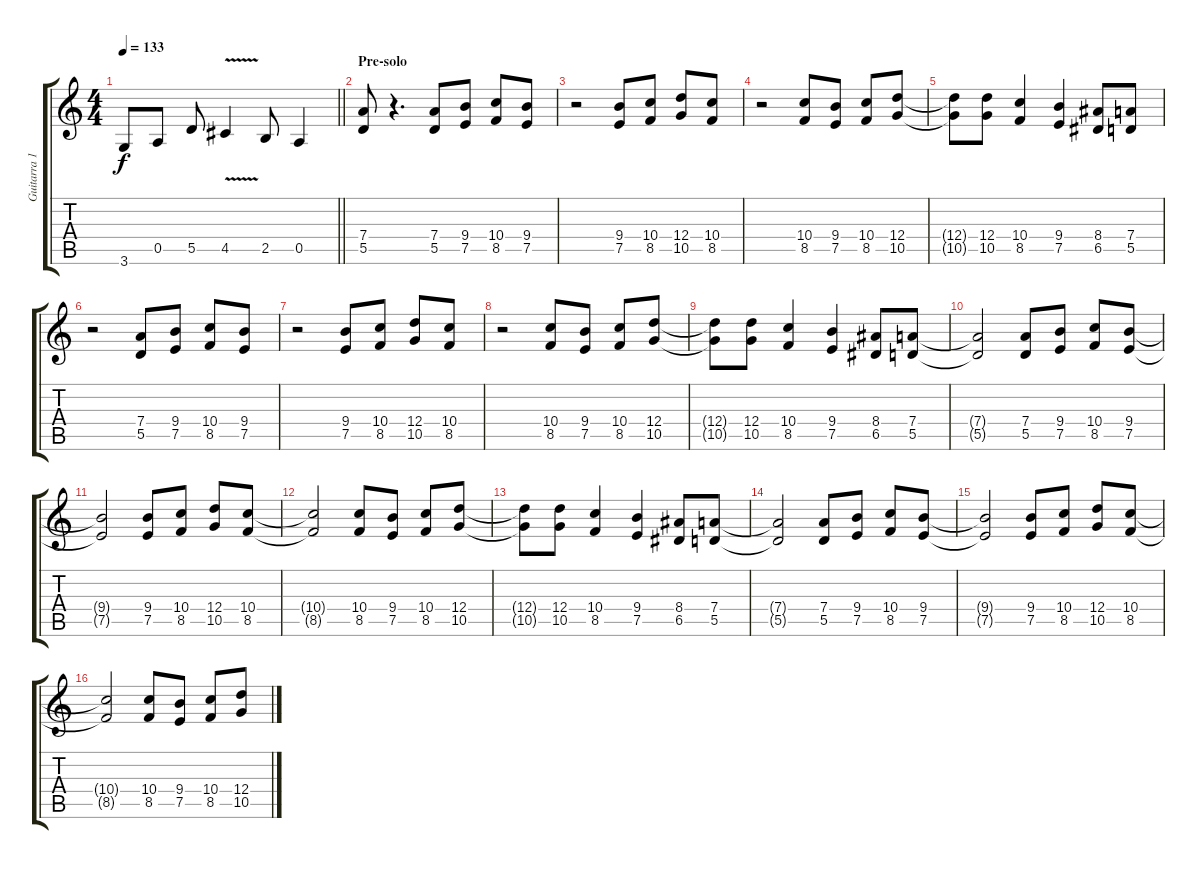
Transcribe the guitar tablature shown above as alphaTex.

\track ("Guitarra 1" "Guitarra 1") {instrument distortionguitar}
\staff {score tabs}
\tuning (E4 B3 G3 D3 A2 E2) {hide}
\ts (4 4)
\tempo 133
\clef g2
\barLineRight lightlight
\ks c
3.6.8{dy f} 0.5.8 5.5.8 4.5{v}.4 2.5.8 0.5.4 |
\section ("" "Pre-solo")
(7.4 5.5).8 r.4{d} (7.4 5.5).8 (9.4 7.5).8 (10.4 8.5).8 (9.4 7.5).8 |
r.2 (9.4 7.5).8 (10.4 8.5).8 (12.4 10.5).8 (10.4 8.5).8 |
r.2 (10.4 8.5).8 (9.4 7.5).8 (10.4 8.5).8 (12.4 10.5).8 |
(12.4{t} 10.5{t}).8 (12.4 10.5).8 (10.4 8.5).4 (9.4 7.5).4 (8.4 6.5).8 (7.4 5.5).8 |
r.2 (7.4 5.5).8 (9.4 7.5).8 (10.4 8.5).8 (9.4 7.5).8 |
r.2 (9.4 7.5).8 (10.4 8.5).8 (12.4 10.5).8 (10.4 8.5).8 |
r.2 (10.4 8.5).8 (9.4 7.5).8 (10.4 8.5).8 (12.4 10.5).8 |
(12.4{t} 10.5{t}).8 (12.4 10.5).8 (10.4 8.5).4 (9.4 7.5).4 (8.4 6.5).8 (7.4 5.5).8 |
(7.4{t} 5.5{t}).2 (7.4 5.5).8 (9.4 7.5).8 (10.4 8.5).8 (9.4 7.5).8 |
(9.4{t} 7.5{t}).2 (9.4 7.5).8 (10.4 8.5).8 (12.4 10.5).8 (10.4 8.5).8 |
(10.4{t} 8.5{t}).2 (10.4 8.5).8 (9.4 7.5).8 (10.4 8.5).8 (12.4 10.5).8 |
(12.4{t} 10.5{t}).8 (12.4 10.5).8 (10.4 8.5).4 (9.4 7.5).4 (8.4 6.5).8 (7.4 5.5).8 |
(7.4{t} 5.5{t}).2 (7.4 5.5).8 (9.4 7.5).8 (10.4 8.5).8 (9.4 7.5).8 |
(9.4{t} 7.5{t}).2 (9.4 7.5).8 (10.4 8.5).8 (12.4 10.5).8 (10.4 8.5).8 |
(10.4{t} 8.5{t}).2 (10.4 8.5).8 (9.4 7.5).8 (10.4 8.5).8 (12.4 10.5).8
